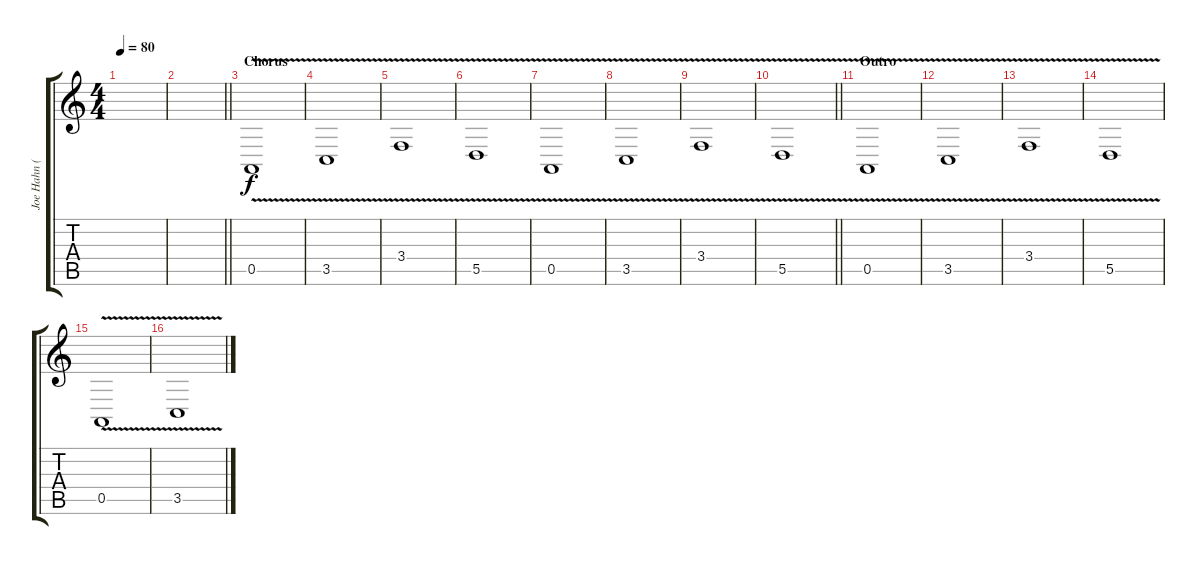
\track ("Joe Hahn (Effect 2)" "Joe Hahn (") {instrument tremolostrings}
\staff {score tabs}
\tuning (E4 B3 G3 D3 A2 E2) {hide}
\ts (4 4)
\tempo 80
\clef g2
\ks c
|
\barLineRight lightlight
|
\section ("" "Chorus")
0.5{v}.1 |
3.5{v}.1 |
3.4{v}.1 |
5.5{v}.1 |
0.5{v}.1 |
3.5{v}.1 |
3.4{v}.1 |
\barLineRight lightlight
5.5{v}.1 |
\section ("" "Outro")
0.5{v}.1 |
3.5{v}.1 |
3.4{v}.1 |
5.5{v}.1 |
0.5{v}.1 |
3.5{v}.1
